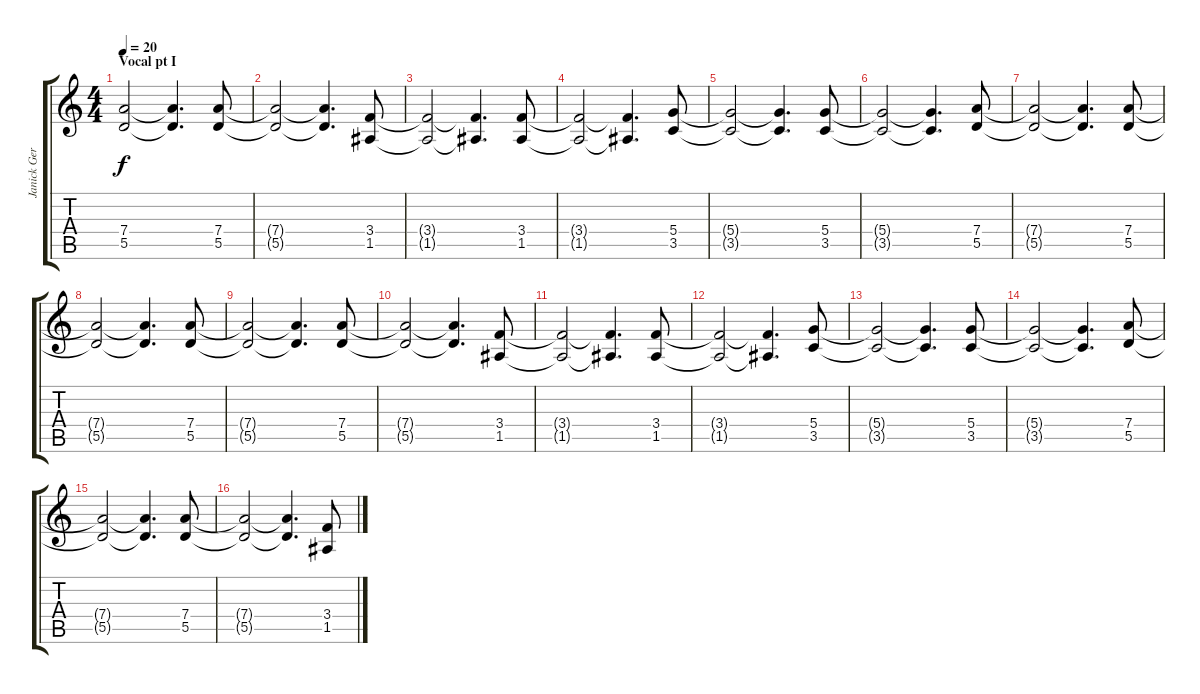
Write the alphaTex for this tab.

\track ("Janick Gers" "Janick Ger") {instrument overdrivenguitar}
\staff {score tabs}
\tuning (E4 B3 G3 D3 A2 E2) {hide}
\ts (4 4)
\section ("" "Vocal pt I")
\tempo 20
\clef g2
\ks c
(7.4{t} 5.5{t}).2{dy f} (7.4{t} 5.5{t}).4{d} (7.4 5.5).8 |
(7.4{t} 5.5{t}).2 (7.4{t} 5.5{t}).4{d} (3.4 1.5).8 |
(3.4{t} 1.5{t}).2 (3.4{t} 1.5{t}).4{d} (3.4 1.5).8 |
(3.4{t} 1.5{t}).2 (3.4{t} 1.5{t}).4{d} (5.4 3.5).8 |
(5.4{t} 3.5{t}).2 (5.4{t} 3.5{t}).4{d} (5.4 3.5).8 |
(5.4{t} 3.5{t}).2 (5.4{t} 3.5{t}).4{d} (7.4 5.5).8 |
(7.4{t} 5.5{t}).2 (7.4{t} 5.5{t}).4{d} (7.4 5.5).8 |
(7.4{t} 5.5{t}).2 (7.4{t} 5.5{t}).4{d} (7.4 5.5).8 |
(7.4{t} 5.5{t}).2 (7.4{t} 5.5{t}).4{d} (7.4 5.5).8 |
(7.4{t} 5.5{t}).2 (7.4{t} 5.5{t}).4{d} (3.4 1.5).8 |
(3.4{t} 1.5{t}).2 (3.4{t} 1.5{t}).4{d} (3.4 1.5).8 |
(3.4{t} 1.5{t}).2 (3.4{t} 1.5{t}).4{d} (5.4 3.5).8 |
(5.4{t} 3.5{t}).2 (5.4{t} 3.5{t}).4{d} (5.4 3.5).8 |
(5.4{t} 3.5{t}).2 (5.4{t} 3.5{t}).4{d} (7.4 5.5).8 |
(7.4{t} 5.5{t}).2 (7.4{t} 5.5{t}).4{d} (7.4 5.5).8 |
(7.4{t} 5.5{t}).2 (7.4{t} 5.5{t}).4{d} (3.4 1.5).8
